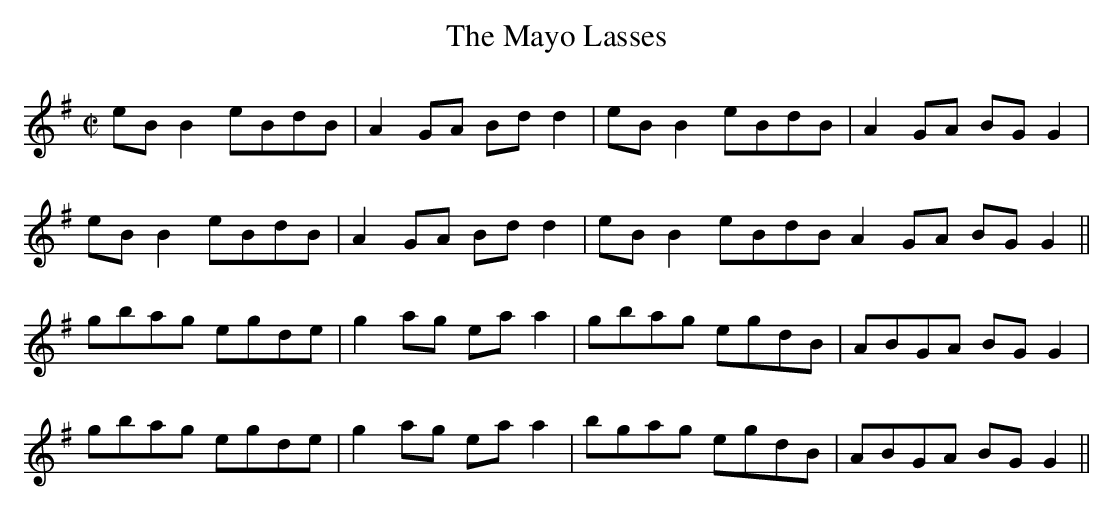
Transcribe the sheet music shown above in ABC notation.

X:1
T:Mayo Lasses, The
M:C|
L:1/8
K:G
eB B2 eBdB|A2 GA Bd d2|eB B2 eBdB|A2 GA BG G2|
eB B2 eBdB|A2 GA Bd d2|eB B2 eBdB A2 GA BG G2||
gbag egde|g2 ag ea a2|gbag egdB|ABGA BG G2|
gbag egde|g2 ag ea a2|bgag egdB|ABGA BG G2||
